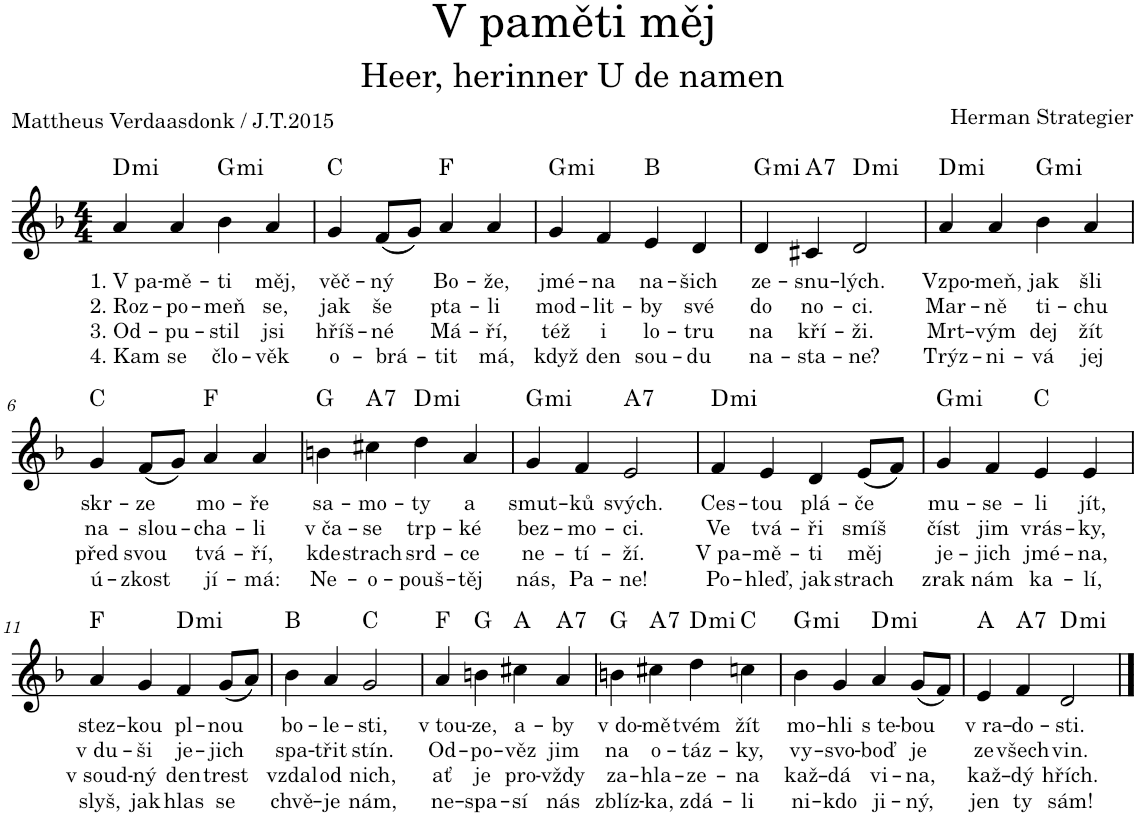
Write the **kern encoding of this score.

**kern	**text	**text	**text	**text	**harte
*part1	*part1	*part1	*part1	*part1	*part1
*staff1	*staff1	*staff1	*staff1	*staff1	*
*I"Hlas	*	*	*	*	*
*I'Hl.	*	*	*	*	*
*clefG2	*	*	*	*	*
*k[b-]	*	*	*	*	*
*M4/4	*	*	*	*	*
=1	=1	=1	=1	=1	=1
!	!LO:LY:b	!LO:LY:b	!LO:LY:b	!LO:LY:b	!LO:H:kt=mi
4a/	1. V pa-	2. Roz-	3. Od-	4. Kam	D:min
!	!LO:LY:b	!LO:LY:b	!LO:LY:b	!LO:LY:b	!
4a/	-mě-	-po-	-pu-	se	.
!	!LO:LY:b	!LO:LY:b	!LO:LY:b	!LO:LY:b	!LO:H:kt=mi
4b-\	-ti	-meň	-stil	člo-	G:min
!	!LO:LY:b	!LO:LY:b	!LO:LY:b	!LO:LY:b	!
4a/	měj,	se,	jsi	-věk	.
=2	=2	=2	=2	=2	=2
!	!LO:LY:b	!LO:LY:b	!LO:LY:b	!LO:LY:b	!
4g/	věč-	jak	hříš-	o-	C:maj
!	!LO:LY:b	!LO:LY:b	!LO:LY:b	!LO:LY:b	!
(8f/L	-ný	še	-né	-brá-	.
8g/J)	.	.	.	.	.
!	!LO:LY:b	!LO:LY:b	!LO:LY:b	!LO:LY:b	!
4a/	Bo-	pta-	Má-	-tit	F:maj
!	!LO:LY:b	!LO:LY:b	!LO:LY:b	!LO:LY:b	!
4a/	-že,	-li	-ří,	má,	.
=3	=3	=3	=3	=3	=3
!	!LO:LY:b	!LO:LY:b	!LO:LY:b	!LO:LY:b	!LO:H:kt=mi
4g/	jmé-	mod-	též	když	G:min
!	!LO:LY:b	!LO:LY:b	!LO:LY:b	!LO:LY:b	!
4f/	-na	-lit-	i	den	.
!	!LO:LY:b	!LO:LY:b	!LO:LY:b	!LO:LY:b	!
4e/	na-	-by	lo-	sou-	B:maj
!	!LO:LY:b	!LO:LY:b	!LO:LY:b	!LO:LY:b	!
4d/	-šich	své	-tru	-du	.
=4	=4	=4	=4	=4	=4
!	!LO:LY:b	!LO:LY:b	!LO:LY:b	!LO:LY:b	!LO:H:kt=mi
4d/	ze-	do	na	na-	G:min
!	!LO:LY:b	!LO:LY:b	!LO:LY:b	!LO:LY:b	!LO:H:kt=7
4c#X/	-snu-	no-	kří-	-sta-	A:7
!	!LO:LY:b	!LO:LY:b	!LO:LY:b	!LO:LY:b	!LO:H:kt=mi
2d/	-lých.	-ci.	-ži.	-ne?	D:min
=5	=5	=5	=5	=5	=5
!	!LO:LY:b	!LO:LY:b	!LO:LY:b	!LO:LY:b	!LO:H:kt=mi
4a/	Vzpo-	Mar-	Mrt-	Trýz-	D:min
!	!LO:LY:b	!LO:LY:b	!LO:LY:b	!LO:LY:b	!
4a/	-meň,	-ně	-vým	-ni-	.
!	!LO:LY:b	!LO:LY:b	!LO:LY:b	!LO:LY:b	!LO:H:kt=mi
4b-\	jak	ti-	dej	-vá	G:min
!	!LO:LY:b	!LO:LY:b	!LO:LY:b	!LO:LY:b	!
4a/	šli	-chu	žít	jej	.
!!LO:LB:g=z
=6	=6	=6	=6	=6	=6
!	!LO:LY:b	!LO:LY:b	!LO:LY:b	!LO:LY:b	!
4g/	skr-	na-	před	ú-	C:maj
!	!LO:LY:b	!LO:LY:b	!LO:LY:b	!LO:LY:b	!
(8f/L	-ze	-slou-	svou	-zkost	.
8g/J)	.	.	.	.	.
!	!LO:LY:b	!LO:LY:b	!LO:LY:b	!LO:LY:b	!
4a/	mo-	-cha-	tvá-	jí-	F:maj
!	!LO:LY:b	!LO:LY:b	!LO:LY:b	!LO:LY:b	!
4a/	-ře	-li	-ří,	-má:	.
=7	=7	=7	=7	=7	=7
!	!LO:LY:b	!LO:LY:b	!LO:LY:b	!LO:LY:b	!
4bn\	sa-	v ča-	kde	Ne-	G:maj
!	!LO:LY:b	!LO:LY:b	!LO:LY:b	!LO:LY:b	!LO:H:kt=7
4cc#X\	-mo-	-se	strach	-o-	A:7
!	!LO:LY:b	!LO:LY:b	!LO:LY:b	!LO:LY:b	!LO:H:kt=mi
4dd\	-ty	trp-	srd-	-pouš-	D:min
!	!LO:LY:b	!LO:LY:b	!LO:LY:b	!LO:LY:b	!
4a/	a	-ké	-ce	-těj	.
=8	=8	=8	=8	=8	=8
!	!LO:LY:b	!LO:LY:b	!LO:LY:b	!LO:LY:b	!LO:H:kt=mi
4g/	smut-	bez-	ne-	nás,	G:min
!	!LO:LY:b	!LO:LY:b	!LO:LY:b	!LO:LY:b	!
4f/	-ků	-mo-	-tí-	Pa-	.
!	!LO:LY:b	!LO:LY:b	!LO:LY:b	!LO:LY:b	!LO:H:kt=7
2e/	svých.	-ci.	-ží.	-ne!	A:7
=9	=9	=9	=9	=9	=9
!	!LO:LY:b	!LO:LY:b	!LO:LY:b	!LO:LY:b	!LO:H:kt=mi
4f/	Ces-	Ve	V pa-	Po-	D:min
!	!LO:LY:b	!LO:LY:b	!LO:LY:b	!LO:LY:b	!
4e/	-tou	tvá-	-mě-	-hleď,	.
!	!LO:LY:b	!LO:LY:b	!LO:LY:b	!LO:LY:b	!
4d/	plá-	-ři	-ti	jak	.
!	!LO:LY:b	!LO:LY:b	!LO:LY:b	!LO:LY:b	!
(8e/L	-če	smíš	měj	strach	.
8f/J)	.	.	.	.	.
=10	=10	=10	=10	=10	=10
!	!LO:LY:b	!LO:LY:b	!LO:LY:b	!LO:LY:b	!LO:H:kt=mi
4g/	mu-	číst	je-	zrak	G:min
!	!LO:LY:b	!LO:LY:b	!LO:LY:b	!LO:LY:b	!
4f/	-se-	jim	-jich	nám	.
!	!LO:LY:b	!LO:LY:b	!LO:LY:b	!LO:LY:b	!
4e/	-li	vrás-	jmé-	ka-	C:maj
!	!LO:LY:b	!LO:LY:b	!LO:LY:b	!LO:LY:b	!
4e/	jít,	-ky,	-na,	-lí,	.
!!LO:LB:g=z
=11	=11	=11	=11	=11	=11
!	!LO:LY:b	!LO:LY:b	!LO:LY:b	!LO:LY:b	!
4a/	stez-	v du-	v soud-	slyš,	F:maj
!	!LO:LY:b	!LO:LY:b	!LO:LY:b	!LO:LY:b	!
4g/	-kou	-ši	-ný	jak	.
!	!LO:LY:b	!LO:LY:b	!LO:LY:b	!LO:LY:b	!LO:H:kt=mi
4f/	pl-	je-	den	hlas	D:min
!	!LO:LY:b	!LO:LY:b	!LO:LY:b	!LO:LY:b	!
(8g/L	-nou	-jich	trest	se	.
8a/J)	.	.	.	.	.
=12	=12	=12	=12	=12	=12
!	!LO:LY:b	!LO:LY:b	!LO:LY:b	!LO:LY:b	!
4b-\	bo-	spa-	vzdal	chvě-	B:maj
!	!LO:LY:b	!LO:LY:b	!LO:LY:b	!LO:LY:b	!
4a/	-le-	-třit	od	-je	.
!	!LO:LY:b	!LO:LY:b	!LO:LY:b	!LO:LY:b	!
2g/	-sti,	stín.	nich,	nám,	C:maj
=13	=13	=13	=13	=13	=13
!	!LO:LY:b	!LO:LY:b	!LO:LY:b	!LO:LY:b	!
4a/	v tou-	Od-	ať	ne-	F:maj
!	!LO:LY:b	!LO:LY:b	!LO:LY:b	!LO:LY:b	!
4bn\	-ze,	-po-	je	-spa-	G:maj
!	!LO:LY:b	!LO:LY:b	!LO:LY:b	!LO:LY:b	!
4cc#X\	a-	-věz	pro-	-sí	A:maj
!	!LO:LY:b	!LO:LY:b	!LO:LY:b	!LO:LY:b	!LO:H:kt=7
4a/	-by	jim	-vždy	nás	A:7
=14	=14	=14	=14	=14	=14
!	!LO:LY:b	!LO:LY:b	!LO:LY:b	!LO:LY:b	!
4bn\	v do-	na	za-	zblíz-	G:maj
!	!LO:LY:b	!LO:LY:b	!LO:LY:b	!LO:LY:b	!LO:H:kt=7
4cc#X\	-mě	o-	-hla-	-ka,	A:7
!	!LO:LY:b	!LO:LY:b	!LO:LY:b	!LO:LY:b	!LO:H:kt=mi
4dd\	tvém	-táz-	-ze-	zdá-	D:min
!	!LO:LY:b	!LO:LY:b	!LO:LY:b	!LO:LY:b	!
4ccn\	žít	-ky,	-na	-li	C:maj
=15	=15	=15	=15	=15	=15
!	!LO:LY:b	!LO:LY:b	!LO:LY:b	!LO:LY:b	!LO:H:kt=mi
4b-\	mo-	vy-	kaž-	ni-	G:min
!	!LO:LY:b	!LO:LY:b	!LO:LY:b	!LO:LY:b	!
4g/	-hli	-svo-	-dá	-kdo	.
!	!LO:LY:b	!LO:LY:b	!LO:LY:b	!LO:LY:b	!LO:H:kt=mi
4a/	s te-	-boď	vi-	ji-	D:min
!	!LO:LY:b	!LO:LY:b	!LO:LY:b	!LO:LY:b	!
(8g/L	-bou	je	-na,	-ný,	.
8f/J)	.	.	.	.	.
=16	=16	=16	=16	=16	=16
!	!LO:LY:b	!LO:LY:b	!LO:LY:b	!LO:LY:b	!
4e/	v ra-	ze	kaž-	jen	A:maj
!	!LO:LY:b	!LO:LY:b	!LO:LY:b	!LO:LY:b	!LO:H:kt=7
4f/	-do-	všech	-dý	ty	A:7
!	!LO:LY:b	!LO:LY:b	!LO:LY:b	!LO:LY:b	!LO:H:kt=mi
2d/	-sti.	vin.	hřích.	sám!	D:min
==	==	==	==	==	==
*-	*-	*-	*-	*-	*-
